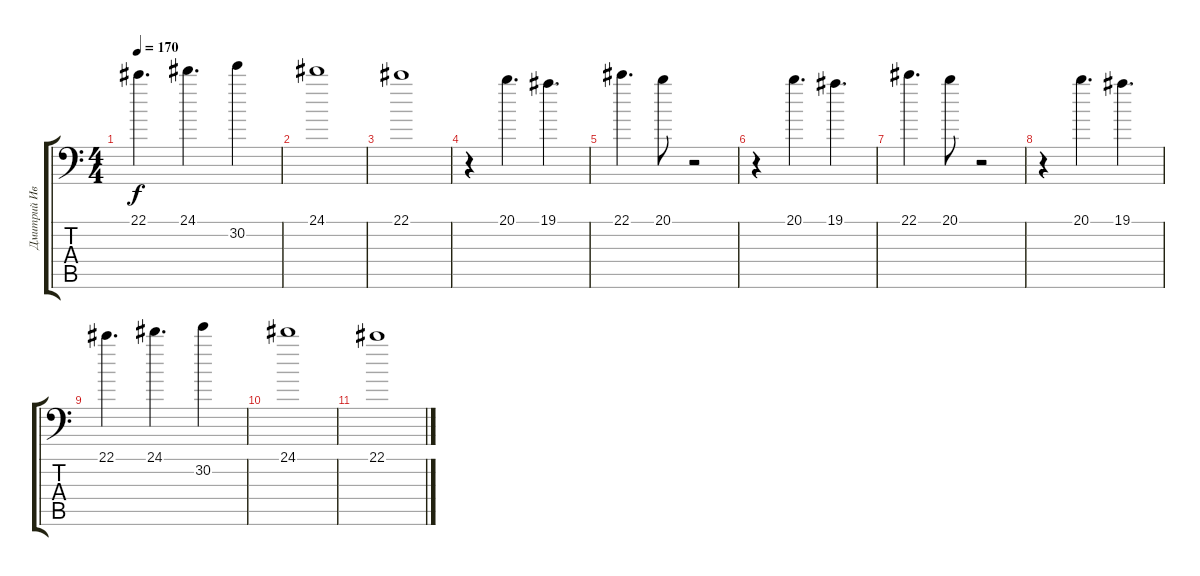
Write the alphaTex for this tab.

\track ("Дмитрий Иванов/Эффекты" "Дмитрий Ив") {instrument glockenspiel}
\staff {score tabs}
\tuning (Eb4 Bb3 Gb3 Db2 Ab1 Ab0) {hide}
\ts (4 4)
\tempo 170
\clef f4
\ks c
22.1.4{d dy f} 24.1.4{d} 30.2.4 |
24.1.1 |
22.1.1 |
r.4 20.1.4{d} 19.1.4{d} |
22.1.4{d} 20.1.8 r.2 |
r.4 20.1.4{d} 19.1.4{d} |
22.1.4{d} 20.1.8 r.2 |
r.4 20.1.4{d} 19.1.4{d} |
22.1.4{d} 24.1.4{d} 30.2.4 |
24.1.1 |
22.1.1
